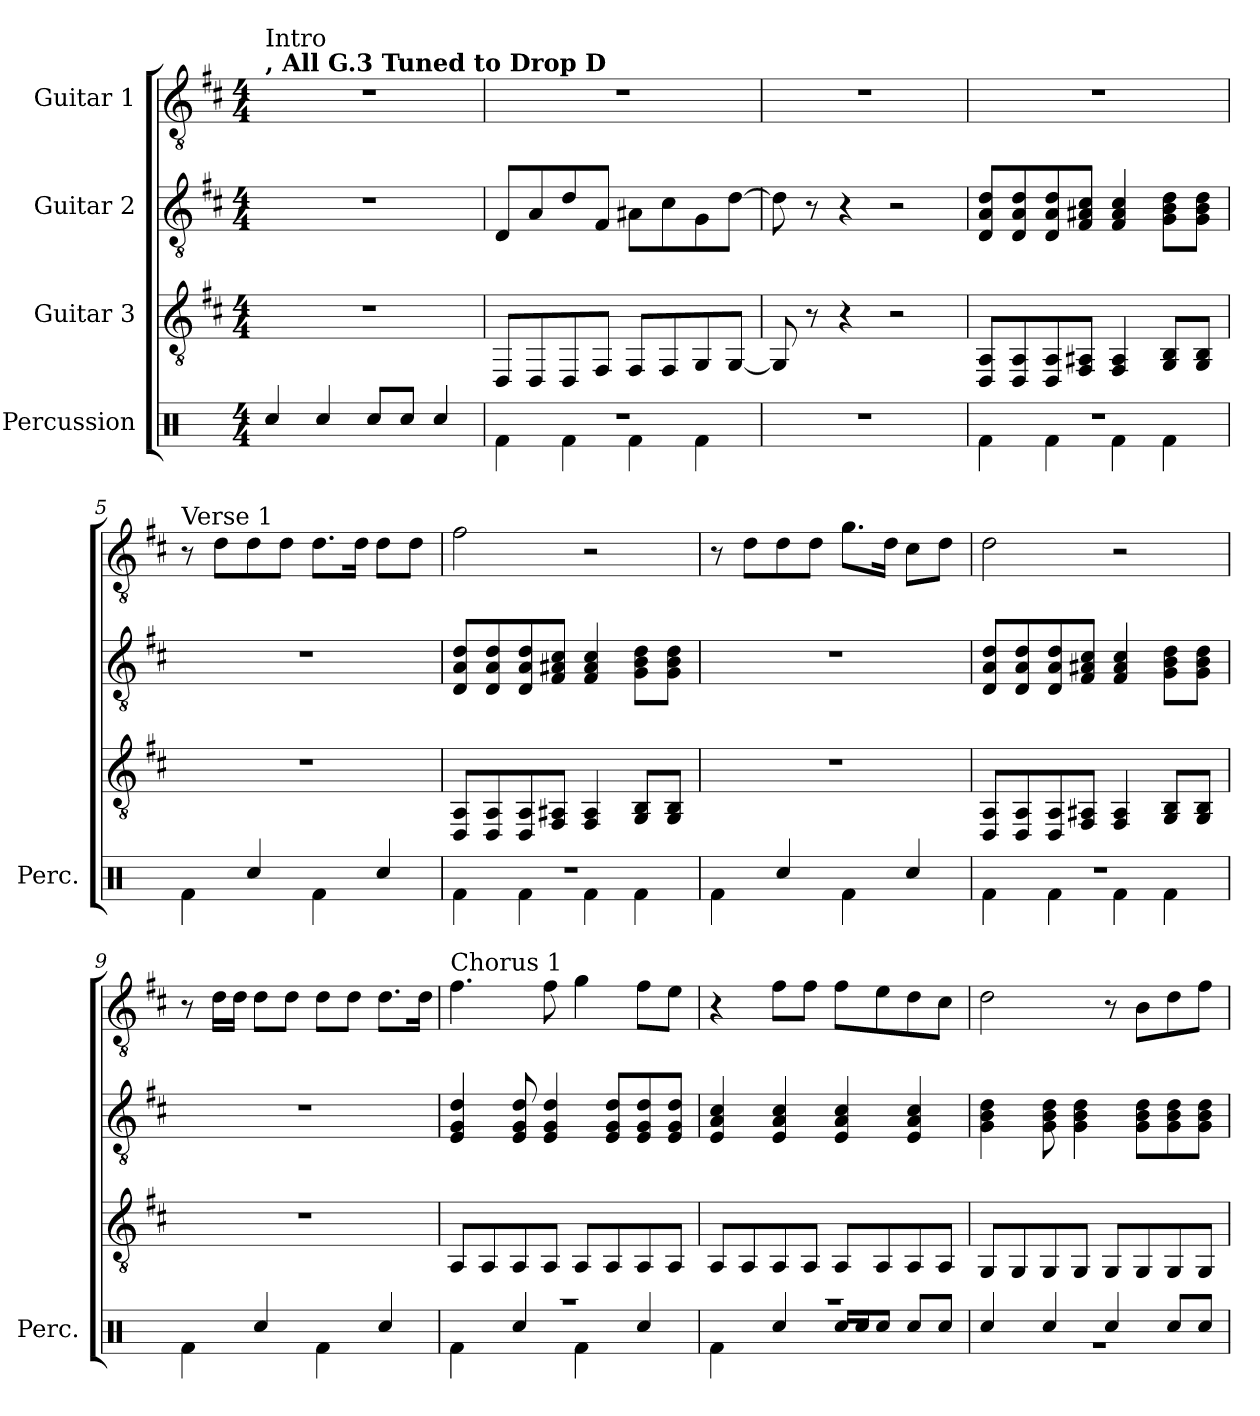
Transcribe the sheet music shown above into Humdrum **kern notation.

**kern	**kern	**kern	**kern
*part4	*part3	*part2	*part1
*staff4	*staff3	*staff2	*staff1
*I"Percussion	*I"Guitar 3	*I"Guitar 2	*I"Guitar 1
*I'Perc.	*	*	*
*clefX	*clefGv2	*clefGv2	*clefGv2
*k[]	*k[f#c#]	*k[f#c#]	*k[f#c#]
*M4/4	*M4/4	*M4/4	*M4/4
*MM115	*MM115	*MM115	*MM115
=1	=1	=1	=1
!	!	!	!LO:TX:a:B:t=, All G.3 Tuned to Drop D
!	!	!	!LO:TX:a:t=Intro
4Rcc/	1r	1r	1r
4Rcc/	.	.	.
8Rcc/L	.	.	.
8Rcc/J	.	.	.
4Rcc/	.	.	.
=2	=2	=2	=2
*^	*	*	*
1r	4Rf\	8DD/L	8D/L	1r
.	.	8DD/	8A/	.
.	4Rf\	8DD/	8d/	.
.	.	8FF#/J	8F#/J	.
.	4Rf\	8FF#/L	8A#X\L	.
.	.	8FF#/	8c#\	.
.	4Rf\	8GG/	8G\	.
.	.	[8GG/J	[8d\J	.
*v	*v	*	*	*
=3	=3	=3	=3
1r	8GG/]	8d\]	1r
.	8r	8r	.
.	4r	4r	.
.	2r	2r	.
=4	=4	=4	=4
*^	*	*	*
1r	4Rf\	8DD/ 8AA/L	8D/ 8A/ 8d/L	1r
.	.	8DD/ 8AA/	8D/ 8A/ 8d/	.
.	4Rf\	8DD/ 8AA/	8D/ 8A/ 8d/	.
.	.	8FF#/ 8AA#X/J	8F#/ 8A#X/ 8c#/J	.
.	4Rf\	4FF#/ 4AA#/	4F#/ 4A#/ 4c#/	.
.	4Rf\	8GG/ 8BB/L	8G\ 8B\ 8d\L	.
.	.	8GG/ 8BB/J	8G\ 8B\ 8d\J	.
*v	*v	*	*	*
=5	=5	=5	=5
!	!	!	!LO:TX:a:t=Verse 1
4Rf\	1r	1r	8r
.	.	.	8d\L
4Rcc/	.	.	8d\
.	.	.	8d\J
4Rf\	.	.	8.d\L
.	.	.	16d\Jk
4Rcc/	.	.	8d\L
.	.	.	8d\J
=6	=6	=6	=6
*^	*	*	*
1r	4Rf\	8DD/ 8AA/L	8D/ 8A/ 8d/L	2f#\
.	.	8DD/ 8AA/	8D/ 8A/ 8d/	.
.	4Rf\	8DD/ 8AA/	8D/ 8A/ 8d/	.
.	.	8FF#/ 8AA#X/J	8F#/ 8A#X/ 8c#/J	.
.	4Rf\	4FF#/ 4AA#/	4F#/ 4A#/ 4c#/	2r
.	4Rf\	8GG/ 8BB/L	8G\ 8B\ 8d\L	.
.	.	8GG/ 8BB/J	8G\ 8B\ 8d\J	.
*v	*v	*	*	*
=7	=7	=7	=7
4Rf\	1r	1r	8r
.	.	.	8d\L
4Rcc/	.	.	8d\
.	.	.	8d\J
4Rf\	.	.	8.g\L
.	.	.	16d\Jk
4Rcc/	.	.	8c#\L
.	.	.	8d\J
!!LO:LB:g=z
=8	=8	=8	=8
*^	*	*	*
1r	4Rf\	8DD/ 8AA/L	8D/ 8A/ 8d/L	2d\
.	.	8DD/ 8AA/	8D/ 8A/ 8d/	.
.	4Rf\	8DD/ 8AA/	8D/ 8A/ 8d/	.
.	.	8FF#/ 8AA#X/J	8F#/ 8A#X/ 8c#/J	.
.	4Rf\	4FF#/ 4AA#/	4F#/ 4A#/ 4c#/	2r
.	4Rf\	8GG/ 8BB/L	8G\ 8B\ 8d\L	.
.	.	8GG/ 8BB/J	8G\ 8B\ 8d\J	.
*v	*v	*	*	*
=9	=9	=9	=9
4Rf\	1r	1r	8r
.	.	.	16d\LL
.	.	.	16d\JJ
4Rcc/	.	.	8d\L
.	.	.	8d\J
4Rf\	.	.	8d\L
.	.	.	8d\J
4Rcc/	.	.	8.d\L
.	.	.	16d\Jk
=10	=10	=10	=10
*^	*	*	*
!	!	!	!	!LO:TX:a:t=Chorus 1
1r	4Rf\	8AA/L	4E/ 4G/ 4d/	4.f#\
.	.	8AA/	.	.
.	4Rcc/	8AA/	8E/ 8G/ 8d/	.
.	.	8AA/J	4E/ 4G/ 4d/	8f#\
.	4Rf\	8AA/L	.	4g\
.	.	8AA/	8E/ 8G/ 8d/L	.
.	4Rcc/	8AA/	8E/ 8G/ 8d/	8f#\L
.	.	8AA/J	8E/ 8G/ 8d/J	8e\J
=11	=11	=11	=11	=11
1r	4Rf\	8AA/L	4E/ 4A/ 4c#/	4r
.	.	8AA/	.	.
.	4Rcc/	8AA/	4E/ 4A/ 4c#/	8f#\L
.	.	8AA/J	.	8f#\J
.	16Rcc/LL	8AA/L	4E/ 4A/ 4c#/	8f#\L
.	16Rcc/J	.	.	.
.	8Rcc/J	8AA/	.	8e\
.	8Rcc/L	8AA/	4E/ 4A/ 4c#/	8d\
.	8Rcc/J	8AA/J	.	8c#\J
=12	=12	=12	=12	=12
4Rcc/	1r	8GG/L	4G\ 4B\ 4d\	2d\
.	.	8GG/	.	.
4Rcc/	.	8GG/	8G\ 8B\ 8d\	.
.	.	8GG/J	4G\ 4B\ 4d\	.
4Rcc/	.	8GG/L	.	8r
.	.	8GG/	8G\ 8B\ 8d\L	8B\L
8Rcc/L	.	8GG/	8G\ 8B\ 8d\	8d\
8Rcc/J	.	8GG/J	8G\ 8B\ 8d\J	8f#\J
*v	*v	*	*	*
=	=	=	=
*-	*-	*-	*-
